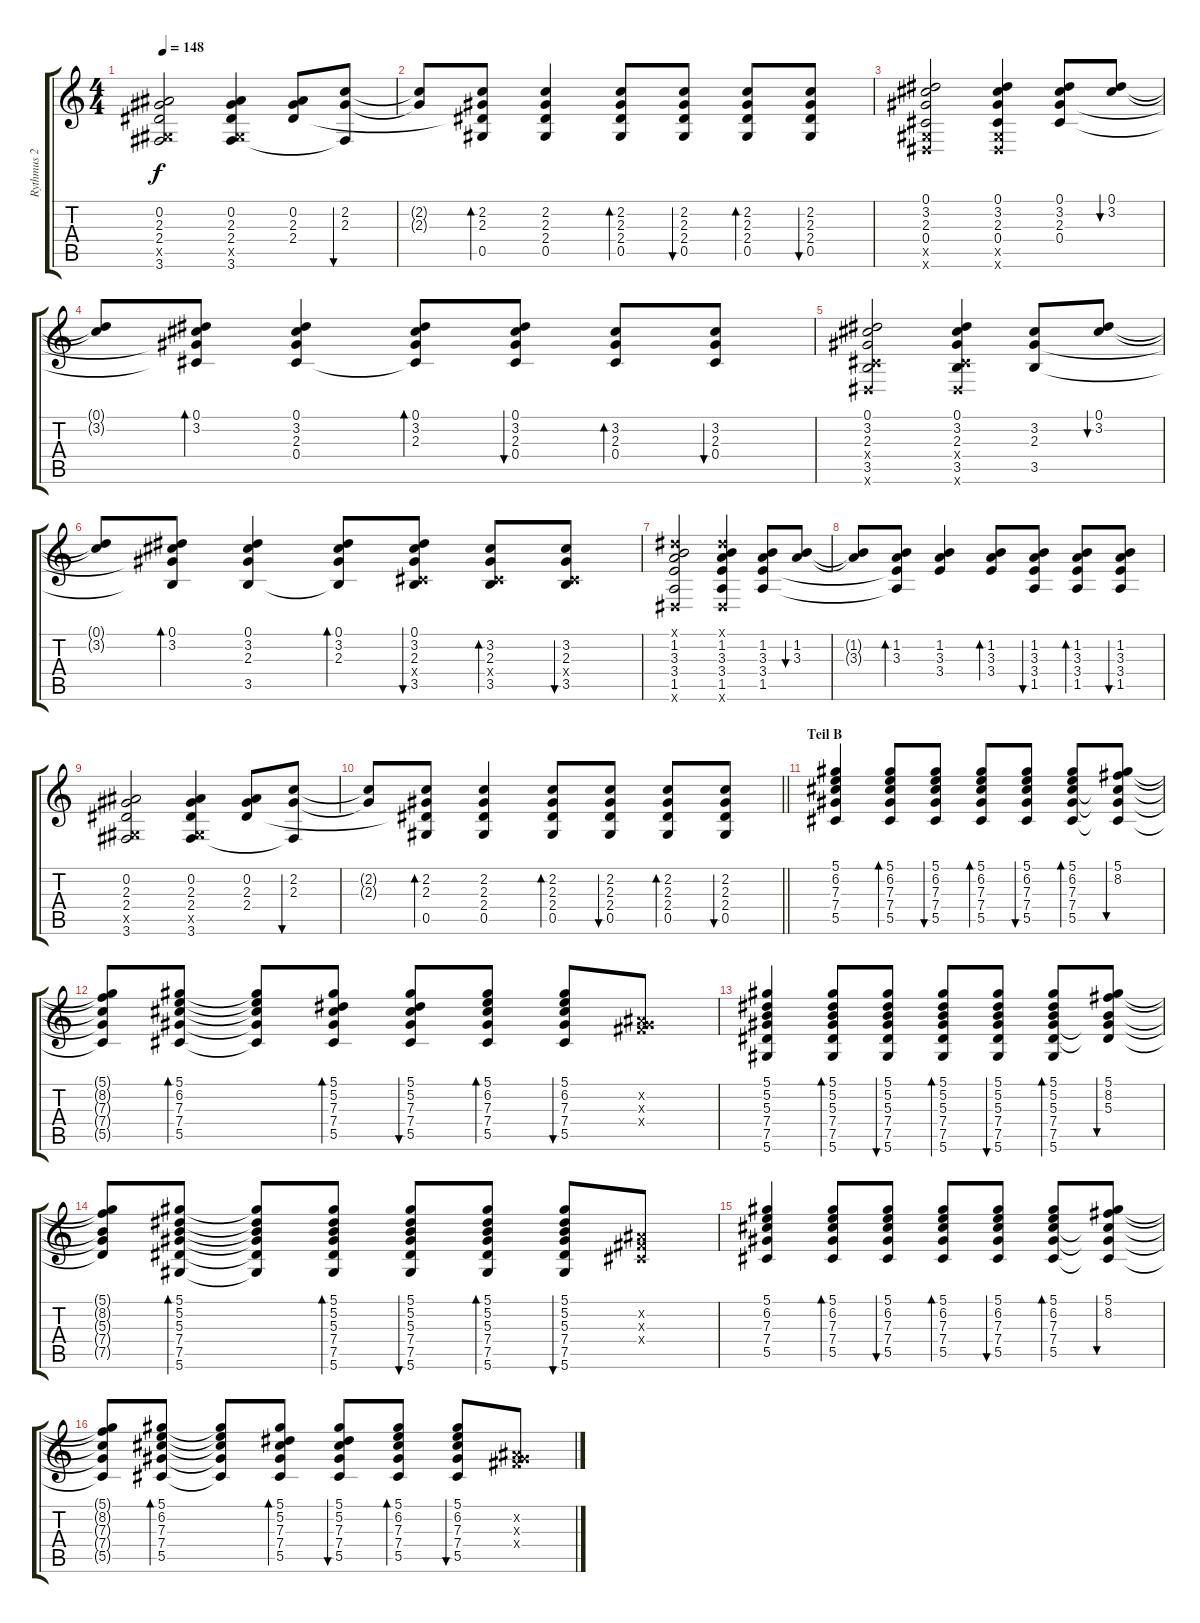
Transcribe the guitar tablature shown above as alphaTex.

\track ("Rythmus 2 " "Rythmus 2 ") {instrument acousticguitarsteel}
\staff {score tabs}
\tuning (Eb4 Bb3 Gb3 Db3 Ab2 Eb2) {hide}
\ts (4 4)
\tempo 148
\clef g2
\ks c
(0.2 2.3 2.4 0.5{x} 3.6).2{dy f} (0.2 2.3 2.4 0.5{x} 3.6).4 (0.2 2.3 2.4).8 (2.2 2.3 3.6{t}).8{bu 30} |
(2.2{t} 2.3{t}).8 (2.2 2.3 2.4{t} 0.5).8{bd 30} (2.2 2.3 2.4 0.5).4 (2.2 2.3 2.4 0.5).8{bd 30} (2.2 2.3 2.4 0.5).8{bu 30} (2.2 2.3 2.4 0.5).8{bd 30} (2.2 2.3 2.4 0.5).8{bu 30} |
(0.1 3.2 2.3 0.4 0.5{x} 0.6{x}).2{volume 11} (0.1 3.2 2.3 0.4 0.5{x} 0.6{x}).4 (0.1 3.2 2.3 0.4).8 (0.1 3.2).8{bu 30} |
(0.1{t} 3.2{t}).8 (0.1 3.2 2.3{t} 0.4{t}).8{bd 30} (0.1 3.2 2.3 0.4).4 (0.1 3.2 2.3 0.4{t}).8{bd 30} (0.1 3.2 2.3 0.4).8{bu 30} (3.2 2.3 0.4).8{bd 30} (3.2 2.3 0.4).8{bu 30} |
(0.1 3.2 2.3 0.4{x} 3.5 0.6{x}).2 (0.1 3.2 2.3 0.4{x} 3.5 0.6{x}).4 (3.2 2.3 3.5).8 (0.1 3.2).8{bu 30} |
(0.1{t} 3.2{t}).8 (0.1 3.2 2.3{t} 3.5{t}).8{bd 30} (0.1 3.2 2.3 3.5).4 (0.1 3.2 2.3 3.5{t}).8{bd 30} (0.1 3.2 2.3 0.4{x} 3.5).8{bu 30} (3.2 2.3 0.4{x} 3.5).8{bd 30} (3.2 2.3 0.4{x} 3.5).8{bu 30} |
(0.1{x} 1.2 3.3 3.4 1.5 0.6{x}).2 (0.1{x} 1.2 3.3 3.4 1.5 0.6{x}).4 (1.2 3.3 3.4 1.5).8 (1.2 3.3).8{bu 30} |
(1.2{t} 3.3{t}).8 (1.2 3.3 3.4{t} 1.5{t}).8{bd 30} (1.2 3.3 3.4).4 (1.2 3.3 3.4).8{bd 30} (1.2 3.3 3.4 1.5).8{bu 30} (1.2 3.3 3.4 1.5).8{bd 30} (1.2 3.3 3.4 1.5).8{bu 30} |
(0.2 2.3 2.4 0.5{x} 3.6).2 (0.2 2.3 2.4 0.5{x} 3.6).4 (0.2 2.3 2.4).8 (2.2 2.3 3.6{t}).8{bu 30} |
\barLineRight lightlight
(2.2{t} 2.3{t}).8 (2.2 2.3 2.4{t} 0.5).8{bd 30} (2.2 2.3 2.4 0.5).4 (2.2 2.3 2.4 0.5).8{bd 30} (2.2 2.3 2.4 0.5).8{bu 30} (2.2 2.3 2.4 0.5).8{bd 30} (2.2 2.3 2.4 0.5).8{bu 30} |
\section ("" "Teil B")
(5.1 6.2 7.3 7.4 5.5).4{volume 12} (5.1 6.2 7.3 7.4 5.5).8{bd 30} (5.1 6.2 7.3 7.4 5.5).8{bu 30} (5.1 6.2 7.3 7.4 5.5).8{bd 30} (5.1 6.2 7.3 7.4 5.5).8{bu 30} (5.1 6.2 7.3 7.4 5.5).8{bd 30} (5.1 8.2 7.3{t} 7.4{t} 5.5{t}).8{bu 30} |
(5.1{t} 8.2{t} 7.3{t} 7.4{t} 5.5{t}).8 (5.1 6.2 7.3 7.4 5.5).8{bd 30} (5.1{t} 6.2{t} 7.3{t} 7.4{t} 5.5{t}).8 (5.1 5.2 7.3 7.4 5.5).8{bd 30} (5.1 5.2 7.3 7.4 5.5).8{bu 30} (5.1 6.2 7.3 7.4 5.5).8{bd 30} (5.1 6.2 7.3 7.4 5.5).8{bu 30} (0.2{x} 0.3{x} 7.4{x}).8 |
(5.1 5.2 5.3 7.4 7.5 5.6).4 (5.1 5.2 5.3 7.4 7.5 5.6).8{bd 30} (5.1 5.2 5.3 7.4 7.5 5.6).8{bu 30} (5.1 5.2 5.3 7.4 7.5 5.6).8{bd 30} (5.1 5.2 5.3 7.4 7.5 5.6).8{bu 30} (5.1 5.2 5.3 7.4 7.5 5.6).8{bd 30} (5.1 8.2 5.3 7.4{t} 7.5{t}).8{bu 30} |
(5.1{t} 8.2{t} 5.3{t} 7.4{t} 7.5{t}).8 (5.1 5.2 5.3 7.4 7.5 5.6).8{bd 30} (5.1{t} 5.2{t} 5.3{t} 7.4{t} 7.5{t} 5.6{t}).8 (5.1 5.2 5.3 7.4 7.5 5.6).8{bd 30} (5.1 5.2 5.3 7.4 7.5 5.6).8{bu 30} (5.1 5.2 5.3 7.4 7.5 5.6).8{bd 30} (5.1 5.2 5.3 7.4 7.5 5.6).8{bu 30} (0.2{x} 0.3{x} 0.4{x}).8 |
(5.1 6.2 7.3 7.4 5.5).4 (5.1 6.2 7.3 7.4 5.5).8{bd 30} (5.1 6.2 7.3 7.4 5.5).8{bu 30} (5.1 6.2 7.3 7.4 5.5).8{bd 30} (5.1 6.2 7.3 7.4 5.5).8{bu 30} (5.1 6.2 7.3 7.4 5.5).8{bd 30} (5.1 8.2 7.3{t} 7.4{t} 5.5{t}).8{bu 30} |
(5.1{t} 8.2{t} 7.3{t} 7.4{t} 5.5{t}).8 (5.1 6.2 7.3 7.4 5.5).8{bd 30} (5.1{t} 6.2{t} 7.3{t} 7.4{t} 5.5{t}).8 (5.1 5.2 7.3 7.4 5.5).8{bd 30} (5.1 5.2 7.3 7.4 5.5).8{bu 30} (5.1 6.2 7.3 7.4 5.5).8{bd 30} (5.1 6.2 7.3 7.4 5.5).8{bu 30} (0.2{x} 0.3{x} 7.4{x}).8
